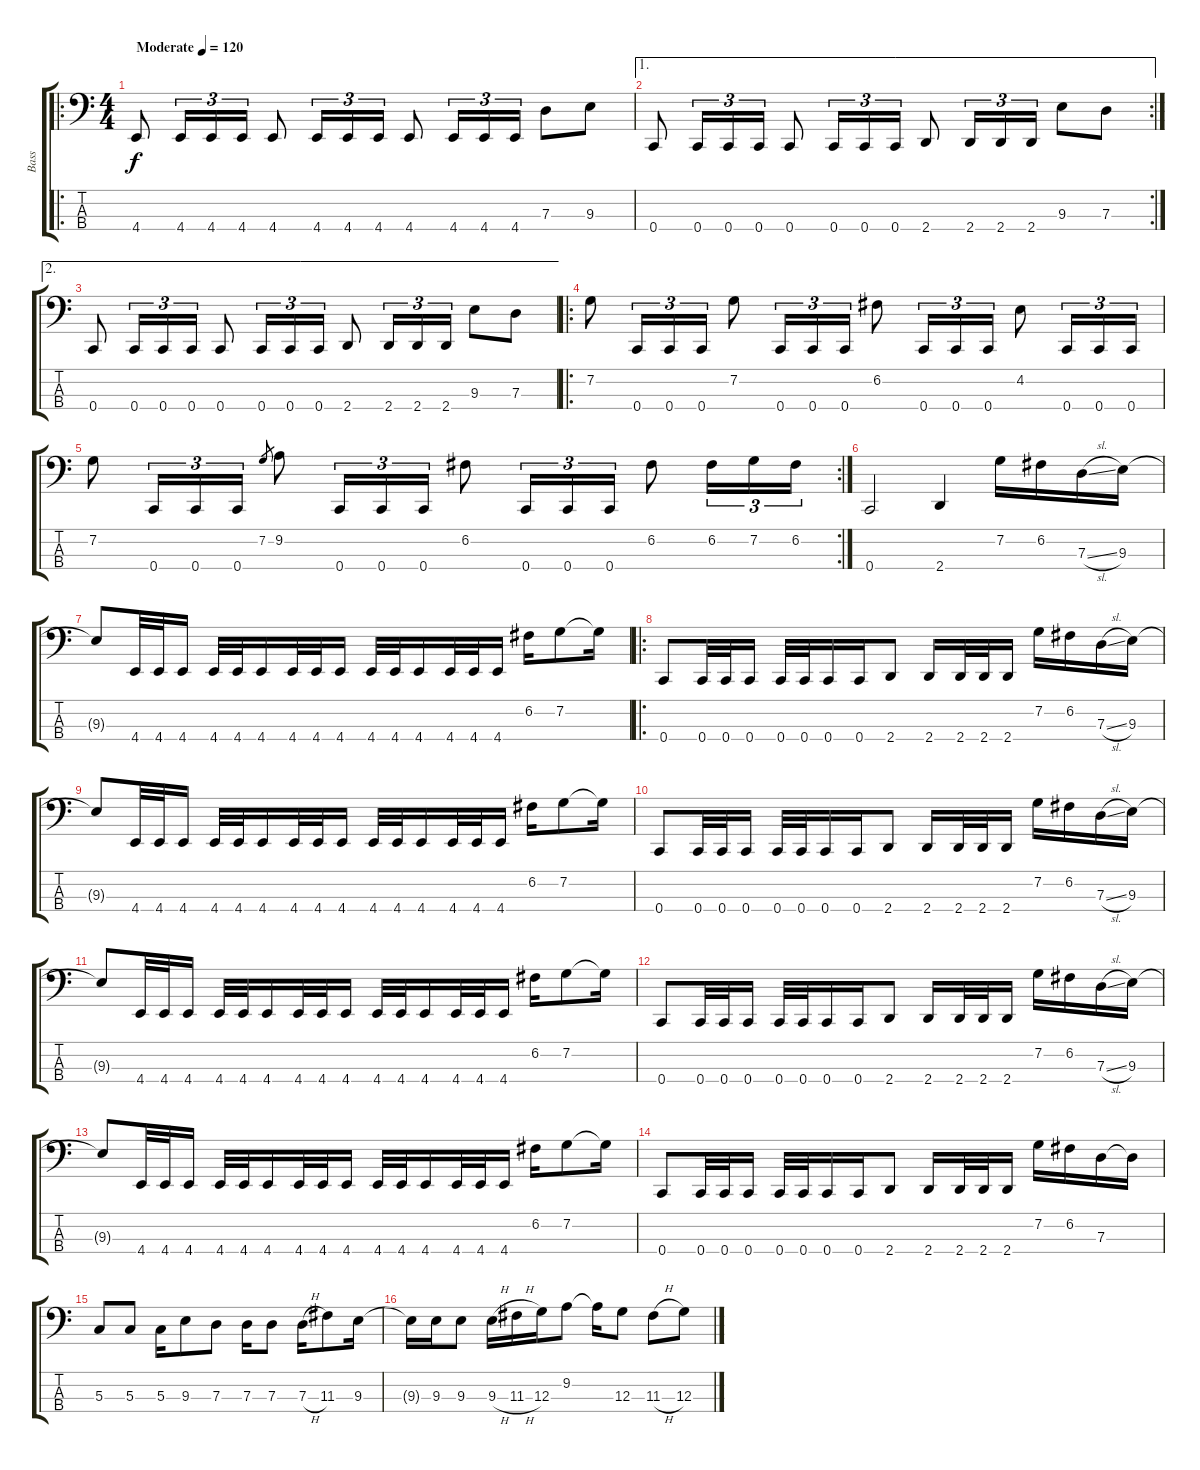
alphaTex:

\track ("Bass" "Bass") {instrument electricbasspick}
\staff {score tabs}
\tuning (F2 C2 G1 C1) {hide}
\ro
\ts (4 4)
\tempo (120 "Moderate")
\clef f4
\ks c
4.4.8{dy f instrument electricbasspick} 4.4.16{tu (3 2)} 4.4.16{tu (3 2)} 4.4.16{tu (3 2)} 4.4.8 4.4.16{tu (3 2)} 4.4.16{tu (3 2)} 4.4.16{tu (3 2)} 4.4.8 4.4.16{tu (3 2)} 4.4.16{tu (3 2)} 4.4.16{tu (3 2)} 7.3.8 9.3.8 |
\ae 1
\rc 2
0.4.8 0.4.16{tu (3 2)} 0.4.16{tu (3 2)} 0.4.16{tu (3 2)} 0.4.8 0.4.16{tu (3 2)} 0.4.16{tu (3 2)} 0.4.16{tu (3 2)} 2.4.8 2.4.16{tu (3 2)} 2.4.16{tu (3 2)} 2.4.16{tu (3 2)} 9.3.8 7.3.8 |
\ae 2
0.4.8 0.4.16{tu (3 2)} 0.4.16{tu (3 2)} 0.4.16{tu (3 2)} 0.4.8 0.4.16{tu (3 2)} 0.4.16{tu (3 2)} 0.4.16{tu (3 2)} 2.4.8 2.4.16{tu (3 2)} 2.4.16{tu (3 2)} 2.4.16{tu (3 2)} 9.3.8 7.3.8 |
\ro
7.2.8 0.4.16{tu (3 2)} 0.4.16{tu (3 2)} 0.4.16{tu (3 2)} 7.2.8 0.4.16{tu (3 2)} 0.4.16{tu (3 2)} 0.4.16{tu (3 2)} 6.2.8 0.4.16{tu (3 2)} 0.4.16{tu (3 2)} 0.4.16{tu (3 2)} 4.2.8 0.4.16{tu (3 2)} 0.4.16{tu (3 2)} 0.4.16{tu (3 2)} |
\rc 2
7.2.8 0.4.16{tu (3 2)} 0.4.16{tu (3 2)} 0.4.16{tu (3 2)} 7.2.8{gr} 9.2.8 0.4.16{tu (3 2)} 0.4.16{tu (3 2)} 0.4.16{tu (3 2)} 6.2.8 0.4.16{tu (3 2)} 0.4.16{tu (3 2)} 0.4.16{tu (3 2)} 6.2.8 6.2.16{tu (3 2)} 7.2.16{tu (3 2)} 6.2.16{tu (3 2)} |
0.4.2 2.4.4 7.2.16 6.2.16 7.3{sl}.16 9.3.16 |
9.3{t}.8 4.4.32 4.4.32 4.4.16 4.4.32 4.4.32 4.4.16 4.4.32 4.4.32 4.4.16 4.4.32 4.4.32 4.4.16 4.4.32 4.4.32 4.4.16 6.2.16 7.2.8 7.2{t}.16 |
\ro
0.4.8 0.4.32 0.4.32 0.4.16 0.4.32 0.4.32 0.4.16 0.4.16 2.4.8 2.4.16 2.4.32 2.4.32 2.4.16 7.2.16 6.2.16 7.3{sl}.16 9.3.16 |
9.3{t}.8 4.4.32 4.4.32 4.4.16 4.4.32 4.4.32 4.4.16 4.4.32 4.4.32 4.4.16 4.4.32 4.4.32 4.4.16 4.4.32 4.4.32 4.4.16 6.2.16 7.2.8 7.2{t}.16 |
0.4.8 0.4.32 0.4.32 0.4.16 0.4.32 0.4.32 0.4.16 0.4.16 2.4.8 2.4.16 2.4.32 2.4.32 2.4.16 7.2.16 6.2.16 7.3{sl}.16 9.3.16 |
9.3{t}.8 4.4.32 4.4.32 4.4.16 4.4.32 4.4.32 4.4.16 4.4.32 4.4.32 4.4.16 4.4.32 4.4.32 4.4.16 4.4.32 4.4.32 4.4.16 6.2.16 7.2.8 7.2{t}.16 |
0.4.8 0.4.32 0.4.32 0.4.16 0.4.32 0.4.32 0.4.16 0.4.16 2.4.8 2.4.16 2.4.32 2.4.32 2.4.16 7.2.16 6.2.16 7.3{sl}.16 9.3.16 |
9.3{t}.8 4.4.32 4.4.32 4.4.16 4.4.32 4.4.32 4.4.16 4.4.32 4.4.32 4.4.16 4.4.32 4.4.32 4.4.16 4.4.32 4.4.32 4.4.16 6.2.16 7.2.8 7.2{t}.16 |
0.4.8 0.4.32 0.4.32 0.4.16 0.4.32 0.4.32 0.4.16 0.4.16 2.4.8 2.4.16 2.4.32 2.4.32 2.4.16 7.2.16 6.2.16 7.3.16 7.3{t}.16 |
5.3.8 5.3.8 5.3.16 9.3.8 7.3.8 7.3.16 7.3.8 7.3{h}.16 11.3.8 9.3.16 |
9.3{t}.16 9.3.16 9.3.8 9.3{h}.16 11.3{h}.16 12.3.16 9.2.8 9.2{t}.16 12.3.8 11.3{h}.8 12.3.8
